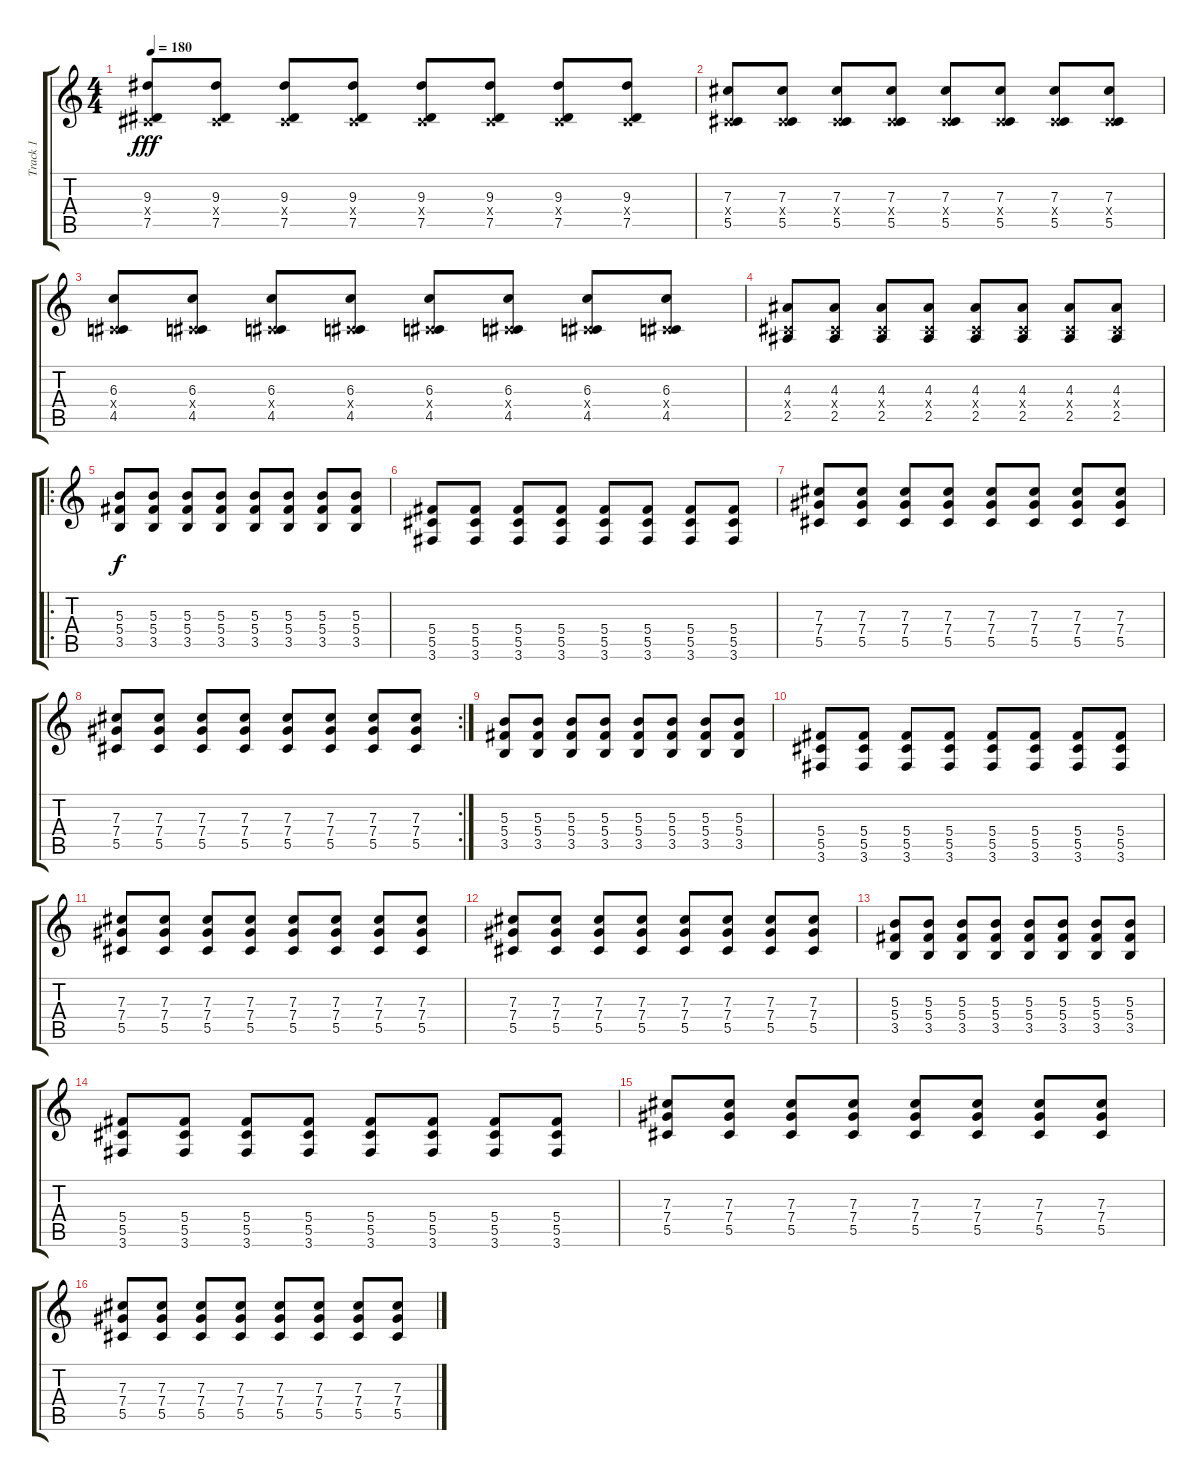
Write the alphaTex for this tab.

\track ("Track 1" "Track 1") {instrument overdrivenguitar}
\staff {score tabs}
\tuning (Eb4 Bb3 Gb3 Db3 Ab2 Eb2) {hide}
\ts (4 4)
\tempo 180
\clef g2
\ks c
(9.3 0.4{x} 7.5).8{dy fff} (9.3 0.4{x} 7.5).8 (9.3 0.4{x} 7.5).8 (9.3 0.4{x} 7.5).8 (9.3 0.4{x} 7.5).8 (9.3 0.4{x} 7.5).8 (9.3 0.4{x} 7.5).8 (9.3 0.4{x} 7.5).8 |
(7.3 0.4{x} 5.5).8 (7.3 0.4{x} 5.5).8 (7.3 0.4{x} 5.5).8 (7.3 0.4{x} 5.5).8 (7.3 0.4{x} 5.5).8 (7.3 0.4{x} 5.5).8 (7.3 0.4{x} 5.5).8 (7.3 0.4{x} 5.5).8 |
(6.3 0.4{x} 4.5).8 (6.3 0.4{x} 4.5).8 (6.3 0.4{x} 4.5).8 (6.3 0.4{x} 4.5).8 (6.3 0.4{x} 4.5).8 (6.3 0.4{x} 4.5).8 (6.3 0.4{x} 4.5).8 (6.3 0.4{x} 4.5).8 |
(4.3 0.4{x} 2.5).8 (4.3 0.4{x} 2.5).8 (4.3 0.4{x} 2.5).8 (4.3 0.4{x} 2.5).8 (4.3 0.4{x} 2.5).8 (4.3 0.4{x} 2.5).8 (4.3 0.4{x} 2.5).8 (4.3 0.4{x} 2.5).8 |
\ro
(5.3 5.4 3.5).8{dy f} (5.3 5.4 3.5).8 (5.3 5.4 3.5).8 (5.3 5.4 3.5).8 (5.3 5.4 3.5).8 (5.3 5.4 3.5).8 (5.3 5.4 3.5).8 (5.3 5.4 3.5).8 |
(5.4 5.5 3.6).8 (5.4 5.5 3.6).8 (5.4 5.5 3.6).8 (5.4 5.5 3.6).8 (5.4 5.5 3.6).8 (5.4 5.5 3.6).8 (5.4 5.5 3.6).8 (5.4 5.5 3.6).8 |
(7.3 7.4 5.5).8 (7.3 7.4 5.5).8 (7.3 7.4 5.5).8 (7.3 7.4 5.5).8 (7.3 7.4 5.5).8 (7.3 7.4 5.5).8 (7.3 7.4 5.5).8 (7.3 7.4 5.5).8 |
\rc 2
(7.3 7.4 5.5).8 (7.3 7.4 5.5).8 (7.3 7.4 5.5).8 (7.3 7.4 5.5).8 (7.3 7.4 5.5).8 (7.3 7.4 5.5).8 (7.3 7.4 5.5).8 (7.3 7.4 5.5).8 |
(5.3 5.4 3.5).8 (5.3 5.4 3.5).8 (5.3 5.4 3.5).8 (5.3 5.4 3.5).8 (5.3 5.4 3.5).8 (5.3 5.4 3.5).8 (5.3 5.4 3.5).8 (5.3 5.4 3.5).8 |
(5.4 5.5 3.6).8 (5.4 5.5 3.6).8 (5.4 5.5 3.6).8 (5.4 5.5 3.6).8 (5.4 5.5 3.6).8 (5.4 5.5 3.6).8 (5.4 5.5 3.6).8 (5.4 5.5 3.6).8 |
(7.3 7.4 5.5).8 (7.3 7.4 5.5).8 (7.3 7.4 5.5).8 (7.3 7.4 5.5).8 (7.3 7.4 5.5).8 (7.3 7.4 5.5).8 (7.3 7.4 5.5).8 (7.3 7.4 5.5).8 |
(7.3 7.4 5.5).8 (7.3 7.4 5.5).8 (7.3 7.4 5.5).8 (7.3 7.4 5.5).8 (7.3 7.4 5.5).8 (7.3 7.4 5.5).8 (7.3 7.4 5.5).8 (7.3 7.4 5.5).8 |
(5.3 5.4 3.5).8 (5.3 5.4 3.5).8 (5.3 5.4 3.5).8 (5.3 5.4 3.5).8 (5.3 5.4 3.5).8 (5.3 5.4 3.5).8 (5.3 5.4 3.5).8 (5.3 5.4 3.5).8 |
(5.4 5.5 3.6).8 (5.4 5.5 3.6).8 (5.4 5.5 3.6).8 (5.4 5.5 3.6).8 (5.4 5.5 3.6).8 (5.4 5.5 3.6).8 (5.4 5.5 3.6).8 (5.4 5.5 3.6).8 |
(7.3 7.4 5.5).8 (7.3 7.4 5.5).8 (7.3 7.4 5.5).8 (7.3 7.4 5.5).8 (7.3 7.4 5.5).8 (7.3 7.4 5.5).8 (7.3 7.4 5.5).8 (7.3 7.4 5.5).8 |
(7.3 7.4 5.5).8 (7.3 7.4 5.5).8 (7.3 7.4 5.5).8 (7.3 7.4 5.5).8 (7.3 7.4 5.5).8 (7.3 7.4 5.5).8 (7.3 7.4 5.5).8 (7.3 7.4 5.5).8
